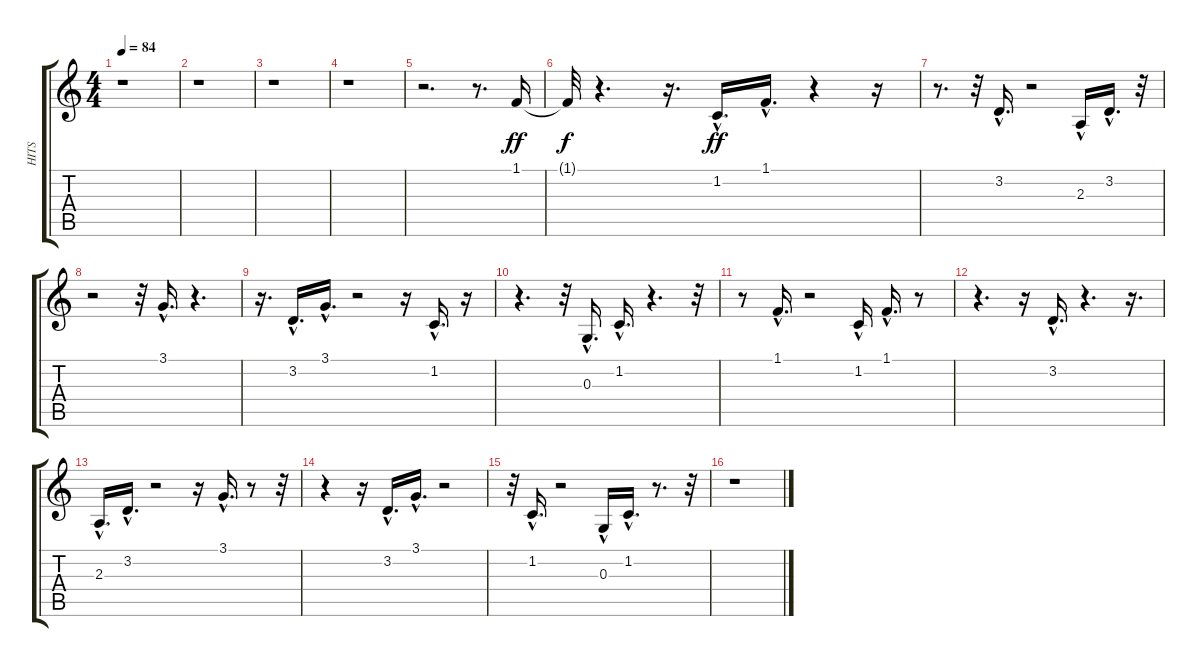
\track ("HITS" "HITS") {instrument orchestrahit}
\staff {score tabs}
\tuning (E4 B3 G3 D3 A2 E2) {hide}
\ts (4 4)
\tempo 84
\clef g2
\ks c
r.1{dy ff} |
r.1 |
r.1 |
r.1 |
r.2{d} r.8{d} 1.1.16{balance 8} |
1.1{t}.32{dy f} r.4{d} r.16{d} 1.2{hac}.16{d dy ff balance 5} 1.1{hac}.16{d balance 11} r.4 r.16 |
r.8{d} r.32 3.2{hac}.16{d balance 8} r.2 2.3{hac}.16{balance 5} 3.2{hac}.16{d balance 11} r.32 |
r.2 r.32 3.1{hac}.16{d balance 8} r.4{d} |
r.16{d} 3.2{hac}.16{d balance 5} 3.1{hac}.16{d balance 11} r.2 r.16 1.2{hac}.16{d balance 8} r.16 |
r.4{d} r.32 0.3{hac}.16{d balance 4} 1.2{hac}.16{d balance 11} r.4{d} r.32 |
r.8 1.1{hac}.16{d balance 8} r.2 1.2{hac}.16{balance 5} 1.1{hac}.16{d balance 11} r.8 |
r.4{d} r.16 3.2{hac}.16{d balance 8} r.4{d} r.16{d} |
2.3{hac}.16{d balance 4} 3.2{hac}.16{d balance 11} r.2 r.16 3.1{hac}.16{d balance 8} r.8 r.32 |
r.4 r.16 3.2{hac}.16{d balance 4} 3.1{hac}.16{d balance 11} r.2 |
r.32 1.2{hac}.16{d balance 8} r.2 0.3{hac}.16{balance 5} 1.2{hac}.16{d balance 11} r.8{d} r.32 |
r.1
